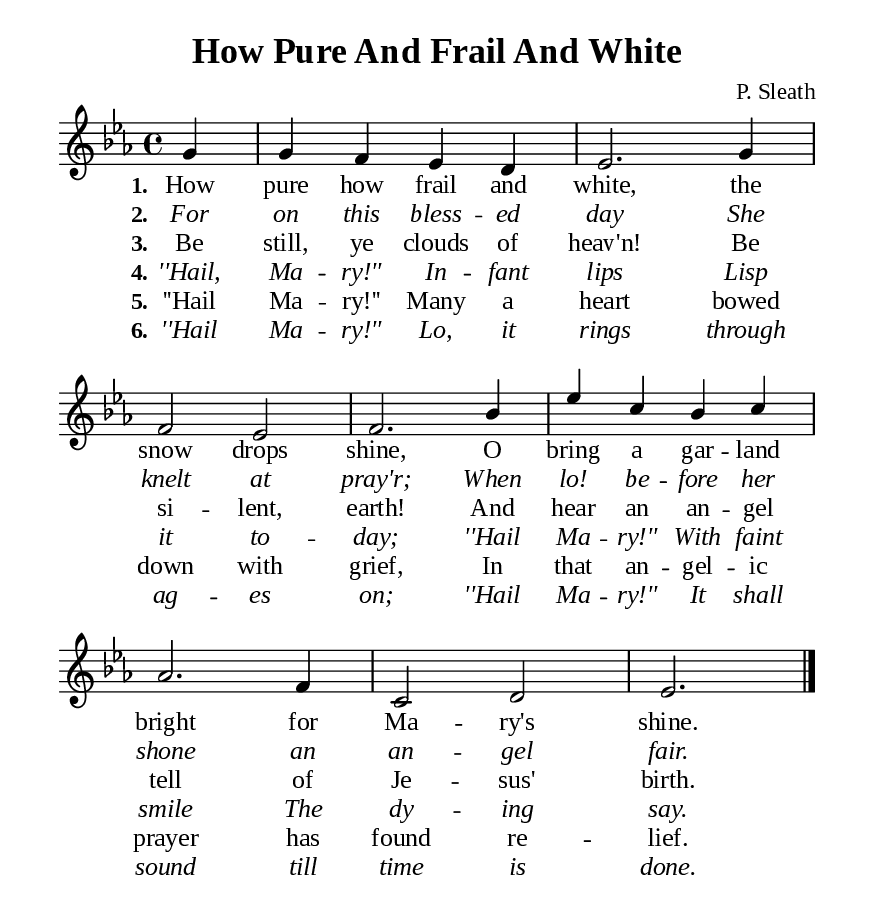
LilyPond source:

\version "2.18.2"

\header {
  title = "How Pure And Frail And White"
  composer = "P. Sleath"
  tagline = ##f
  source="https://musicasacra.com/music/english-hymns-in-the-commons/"
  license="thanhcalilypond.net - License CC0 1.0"
}

global= {
  \key ees \major
  \time 4/4
  \override Score.BarNumber.break-visibility = ##(#f #f #f)
  \override Lyrics.LyricSpace.minimum-distance = #3.0
}

\paper {
  #(set-paper-size "a5")
  top-margin = 10\mm
  bottom-margin = 5\mm
  left-margin = 10\mm
  right-margin = 10\mm
  indent = #0
  #(define fonts
	 (make-pango-font-tree "Liberation Serif"
	 		       "Liberation Serif"
			       "Liberation Serif"
			       (/ 20 20)))
  system-system-spacing = #'((basic-distance . 3) (padding . 3))
}

printItalic = \with {
  \override LyricText.font-shape = #'italic
}

% Verse music
musicVerseSoprano = \relative c'' {
                  \partial 4 g4 |
  g f ees d |
  ees2. g4 |
  f2 ees |
  f2. bes4 |
  ees c bes c |
  aes2. f4 |
  c2 d |
                    ees2. \bar "|."
}

% Verse lyrics
verseOne = \lyricmode {
  \set stanza = #"1."
  How pure how frail and white, the snow drops shine,
  O bring a gar -- land bright for Ma -- ry's shine.
}

verseTwo = \lyricmode {
  \set stanza = #"2."
  For on this bless -- ed day She knelt at pray'r;
  When lo! be -- fore her shone an an -- gel fair.
}

verseThree = \lyricmode {
  \set stanza = #"3."
  Be still, ye clouds of heav'n!
  Be si -- lent, earth! And hear an an -- gel tell of Je -- sus' birth.
}

verseFour = \lyricmode {
  \set stanza = #"4."
  ''Hail, Ma -- ry!'' In -- fant lips
  Lisp it to -- day; ''Hail Ma -- ry!''
  With faint smile The dy -- ing say.
}

verseFive = \lyricmode {
  \set stanza = #"5."
  ''Hail Ma -- ry!'' Many a heart bowed down with grief,
  In that an -- gel -- ic prayer has found re -- lief.
}

verseSix = \lyricmode {
  \set stanza = #"6."
  ''Hail Ma -- ry!'' Lo, it rings through ag -- es on;
  ''Hail Ma -- ry!'' It shall sound till time is done.
}

% Layout
\score {
    \new ChoirStaff <<
      \new Staff <<
        \clef "treble"
        \new Voice = "sopranos" { \global \stemUp \slurUp \musicVerseSoprano }
      >>
      \new Lyrics \lyricsto sopranos \verseOne
      \new Lyrics \printItalic \lyricsto sopranos \verseTwo
      \new Lyrics \lyricsto sopranos \verseThree
      \new Lyrics \printItalic \lyricsto sopranos \verseFour
      \new Lyrics \lyricsto sopranos \verseFive
      \new Lyrics \printItalic \lyricsto sopranos \verseSix
    >>
}
